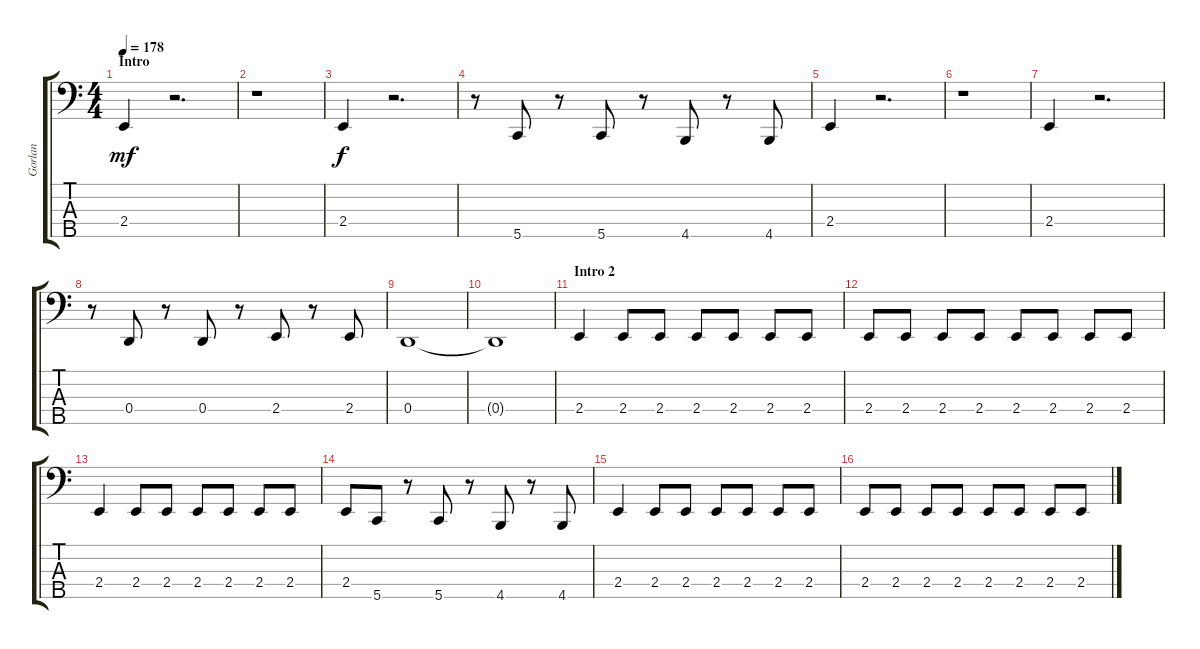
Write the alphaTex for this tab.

\track ("Gorlan" "Gorlan") {instrument electricbasspick}
\staff {score tabs}
\tuning (F2 C2 G1 D1 G0) {hide}
\ts (4 4)
\section ("" "Intro")
\tempo 178
\clef f4
\ks c
2.4.4{dy mf instrument electricbasspick} r.2{d} |
r.1 |
2.4.4{dy f} r.2{d} |
r.8 5.5.8 r.8 5.5.8 r.8 4.5.8 r.8 4.5.8 |
2.4.4 r.2{d} |
r.1 |
2.4.4 r.2{d} |
r.8 0.4.8 r.8 0.4.8 r.8 2.4.8 r.8 2.4.8 |
0.4.1 |
0.4{t}.1 |
\section ("" "Intro 2")
2.4.4 2.4.8 2.4.8 2.4.8 2.4.8 2.4.8 2.4.8 |
2.4.8 2.4.8 2.4.8 2.4.8 2.4.8 2.4.8 2.4.8 2.4.8 |
2.4.4 2.4.8 2.4.8 2.4.8 2.4.8 2.4.8 2.4.8 |
2.4.8 5.5.8 r.8 5.5.8 r.8 4.5.8 r.8 4.5.8 |
2.4.4 2.4.8 2.4.8 2.4.8 2.4.8 2.4.8 2.4.8 |
2.4.8 2.4.8 2.4.8 2.4.8 2.4.8 2.4.8 2.4.8 2.4.8
